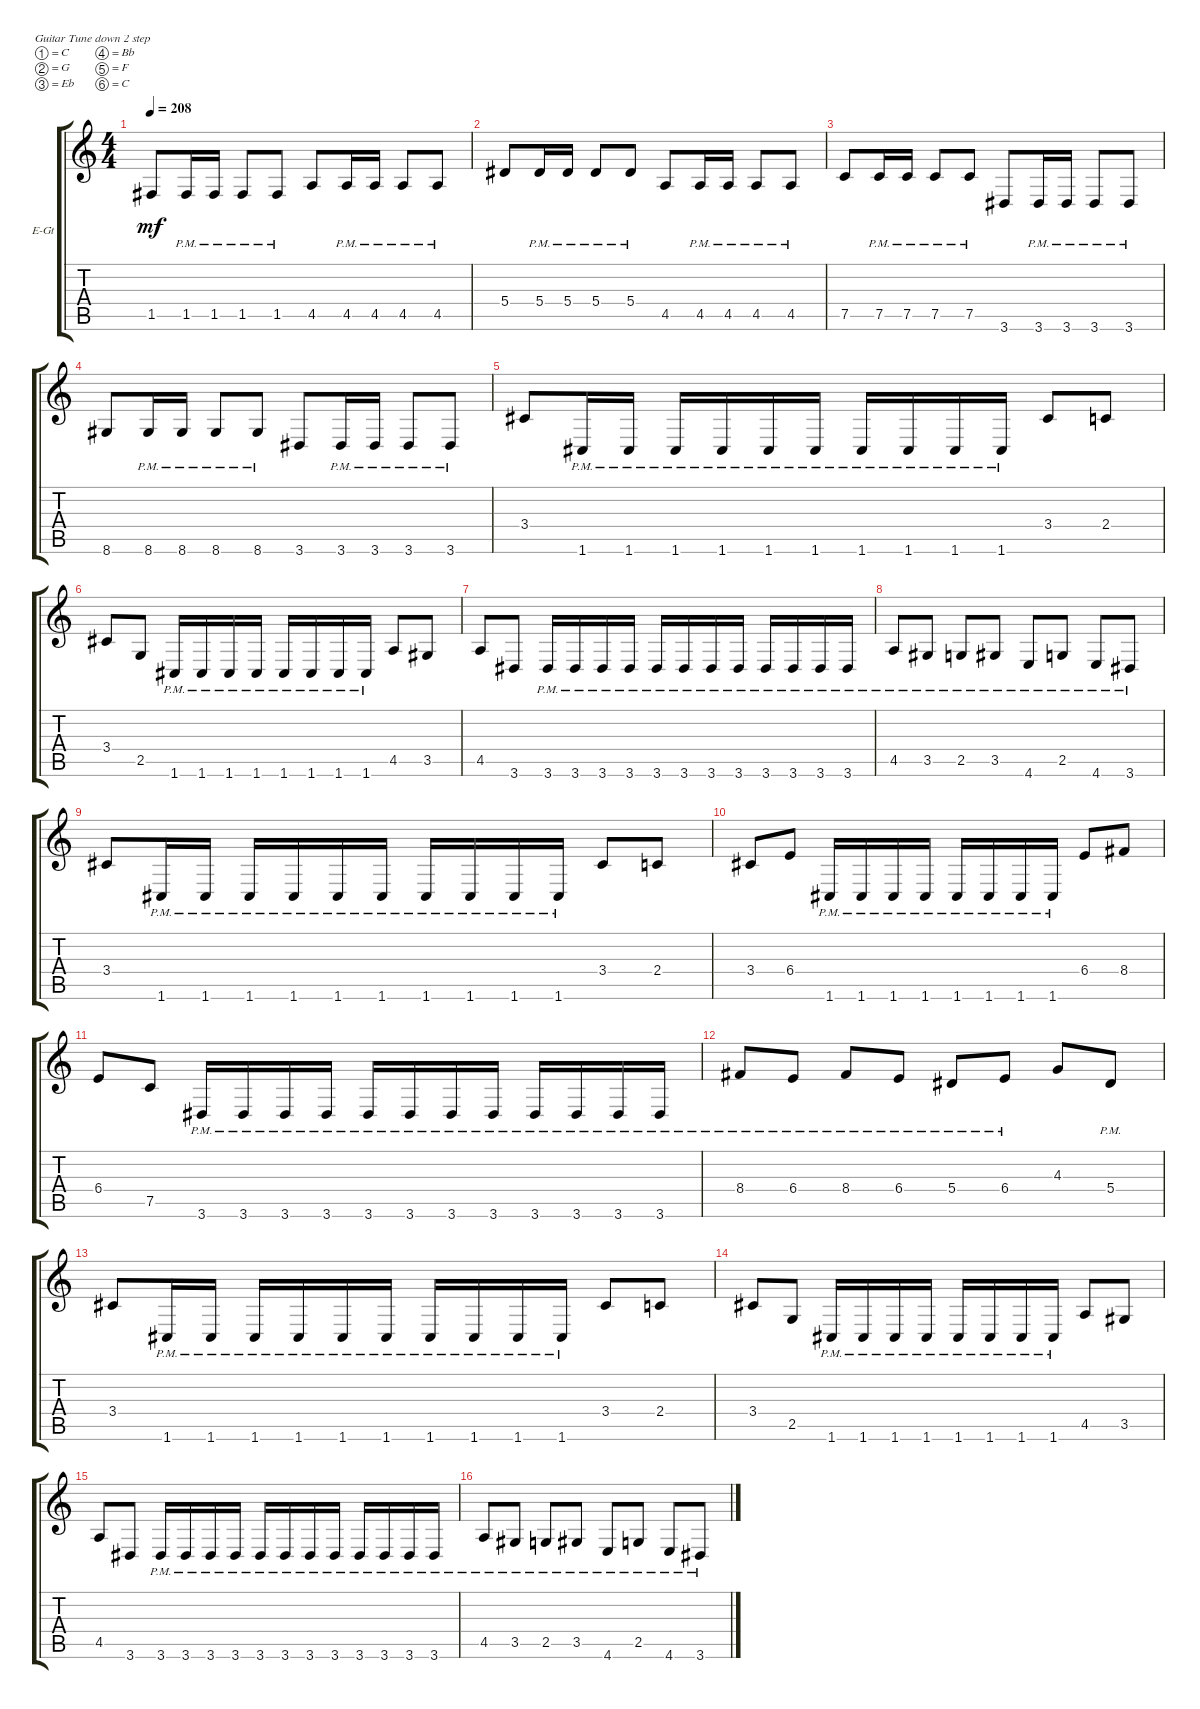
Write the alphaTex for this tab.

\defaultSystemsLayout 4
\bracketExtendMode groupsimilarinstruments
\firstSystemTrackNameOrientation horizontal
\otherSystemsTrackNameOrientation horizontal
\track ("Knight Rhythm" "E-Gt") {instrument overdrivenguitar}
\staff {score tabs}
\tuning (C4 G3 Eb3 Bb2 F2 C2)
\ts (4 4)
\tempo 208
\clef g2
\ks c
1.5.8{dy mf} 1.5{pm}.16 1.5{pm}.16 1.5{pm}.8 1.5{pm}.8 4.5.8 4.5{pm}.16 4.5{pm}.16 4.5{pm}.8 4.5{pm}.8 |
5.4.8 5.4{pm}.16 5.4{pm}.16 5.4{pm}.8 5.4{pm}.8 4.5.8 4.5{pm}.16 4.5{pm}.16 4.5{pm}.8 4.5{pm}.8 |
7.5.8 7.5{pm}.16 7.5{pm}.16 7.5{pm}.8 7.5{pm}.8 3.6.8 3.6{pm}.16 3.6{pm}.16 3.6{pm}.8 3.6{pm}.8 |
8.6.8 8.6{pm}.16 8.6{pm}.16 8.6{pm}.8 8.6{pm}.8 3.6.8 3.6{pm}.16 3.6{pm}.16 3.6{pm}.8 3.6{pm}.8 |
3.4.8 1.6{pm}.16 1.6{pm}.16 1.6{pm}.16 1.6{pm}.16 1.6{pm}.16 1.6{pm}.16 1.6{pm}.16 1.6{pm}.16 1.6{pm}.16 1.6{pm}.16 3.4.8 2.4.8 |
3.4.8 2.5.8 1.6{pm}.16 1.6{pm}.16 1.6{pm}.16 1.6{pm}.16 1.6{pm}.16 1.6{pm}.16 1.6{pm}.16 1.6{pm}.16 4.5.8 3.5.8 |
4.5.8 3.6.8 3.6{pm}.16 3.6{pm}.16 3.6{pm}.16 3.6{pm}.16 3.6{pm}.16 3.6{pm}.16 3.6{pm}.16 3.6{pm}.16 3.6{pm}.16 3.6{pm}.16 3.6{pm}.16 3.6{pm}.16 |
4.5{pm}.8 3.5{pm}.8 2.5{pm}.8 3.5{pm}.8 4.6{pm}.8 2.5{pm}.8 4.6{pm}.8 3.6{pm}.8 |
3.4.8 1.6{pm}.16 1.6{pm}.16 1.6{pm}.16 1.6{pm}.16 1.6{pm}.16 1.6{pm}.16 1.6{pm}.16 1.6{pm}.16 1.6{pm}.16 1.6{pm}.16 3.4.8 2.4.8 |
3.4.8 6.4.8 1.6{pm}.16 1.6{pm}.16 1.6{pm}.16 1.6{pm}.16 1.6{pm}.16 1.6{pm}.16 1.6{pm}.16 1.6{pm}.16 6.4.8 8.4.8 |
6.4.8 7.5.8 3.6{pm}.16 3.6{pm}.16 3.6{pm}.16 3.6{pm}.16 3.6{pm}.16 3.6{pm}.16 3.6{pm}.16 3.6{pm}.16 3.6{pm}.16 3.6{pm}.16 3.6{pm}.16 3.6{pm}.16 |
8.4{pm}.8 6.4{pm}.8 8.4{pm}.8 6.4{pm}.8 5.4{pm}.8 6.4{pm}.8 4.3.8 5.4{pm}.8 |
3.4.8 1.6{pm}.16 1.6{pm}.16 1.6{pm}.16 1.6{pm}.16 1.6{pm}.16 1.6{pm}.16 1.6{pm}.16 1.6{pm}.16 1.6{pm}.16 1.6{pm}.16 3.4.8 2.4.8 |
3.4.8 2.5.8 1.6{pm}.16 1.6{pm}.16 1.6{pm}.16 1.6{pm}.16 1.6{pm}.16 1.6{pm}.16 1.6{pm}.16 1.6{pm}.16 4.5.8 3.5.8 |
4.5.8 3.6.8 3.6{pm}.16 3.6{pm}.16 3.6{pm}.16 3.6{pm}.16 3.6{pm}.16 3.6{pm}.16 3.6{pm}.16 3.6{pm}.16 3.6{pm}.16 3.6{pm}.16 3.6{pm}.16 3.6{pm}.16 |
4.5{pm}.8 3.5{pm}.8 2.5{pm}.8 3.5{pm}.8 4.6{pm}.8 2.5{pm}.8 4.6{pm}.8 3.6{pm}.8
